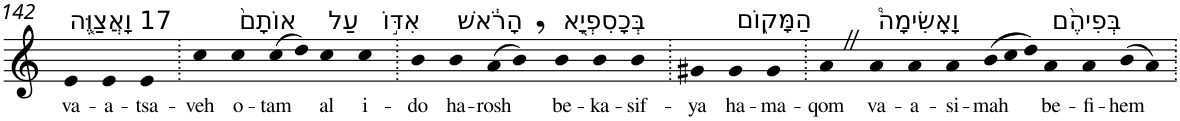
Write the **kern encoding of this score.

**kern	**text
*part1	*part1
*staff1	*staff1
*I"Piano	*
*I'Pno	*
!!LO:PB:g=z
*clefG2	*
*k[]	*
=142	=142
!LO:TX:a:t=17 וָאֲצַוֶּ֤ה	!
!	!LO:LY:b
4e	va-
!	!LO:LY:b
4e	-a-
!	!LO:LY:b
4e	-tsa-
=143.	=143.
!	!LO:LY:b
4cc	-veh
!LO:TX:a:t=אוֹתָם֙	!
!	!LO:LY:b
4cc	o-
!	!LO:LY:b
(>8cc	-tam
8dd)	.
!LO:TX:a:t=עַל	!
!	!LO:LY:b
4cc	al
!LO:TX:a:t=אִדּ֣וֹ	!
!	!LO:LY:b
4cc	i-
=144.	=144.
!	!LO:LY:b
4b	-do
!LO:TX:a:t=הָרֹ֔אשׁ	!
!	!LO:LY:b
4b	ha-
!	!LO:LY:b
(>8a	-rosh
8b,)	.
!LO:TX:a:t=בְּכָסִפְיָ֖א	!
!	!LO:LY:b
4b	be-
!	!LO:LY:b
4b	-ka-
!	!LO:LY:b
4b	-sif-
=145.	=145.
!	!LO:LY:b
4g#X	-ya
!LO:TX:a:t=הַמָּק֑וֹם	!
!	!LO:LY:b
4g#	ha-
!	!LO:LY:b
4g#	-ma-
=146.	=146.
!	!LO:LY:b
4aZ	-qom
!LO:TX:a:t=וָאָשִׂימָה֩	!
!	!LO:LY:b
4a	va-
!	!LO:LY:b
4a	-a-
!	!LO:LY:b
4a	-si-
*Xtuplet	*
!	!LO:LY:b
(>12b	-mah
12cc	.
12dd)	.
!LO:TX:a:t=בְּפִיהֶ֨ם	!
!	!LO:LY:b
4a	be-
!	!LO:LY:b
4a	-fi-
!	!LO:LY:b
(>8b	-hem
8a)	.
=.	=.
*-	*-
